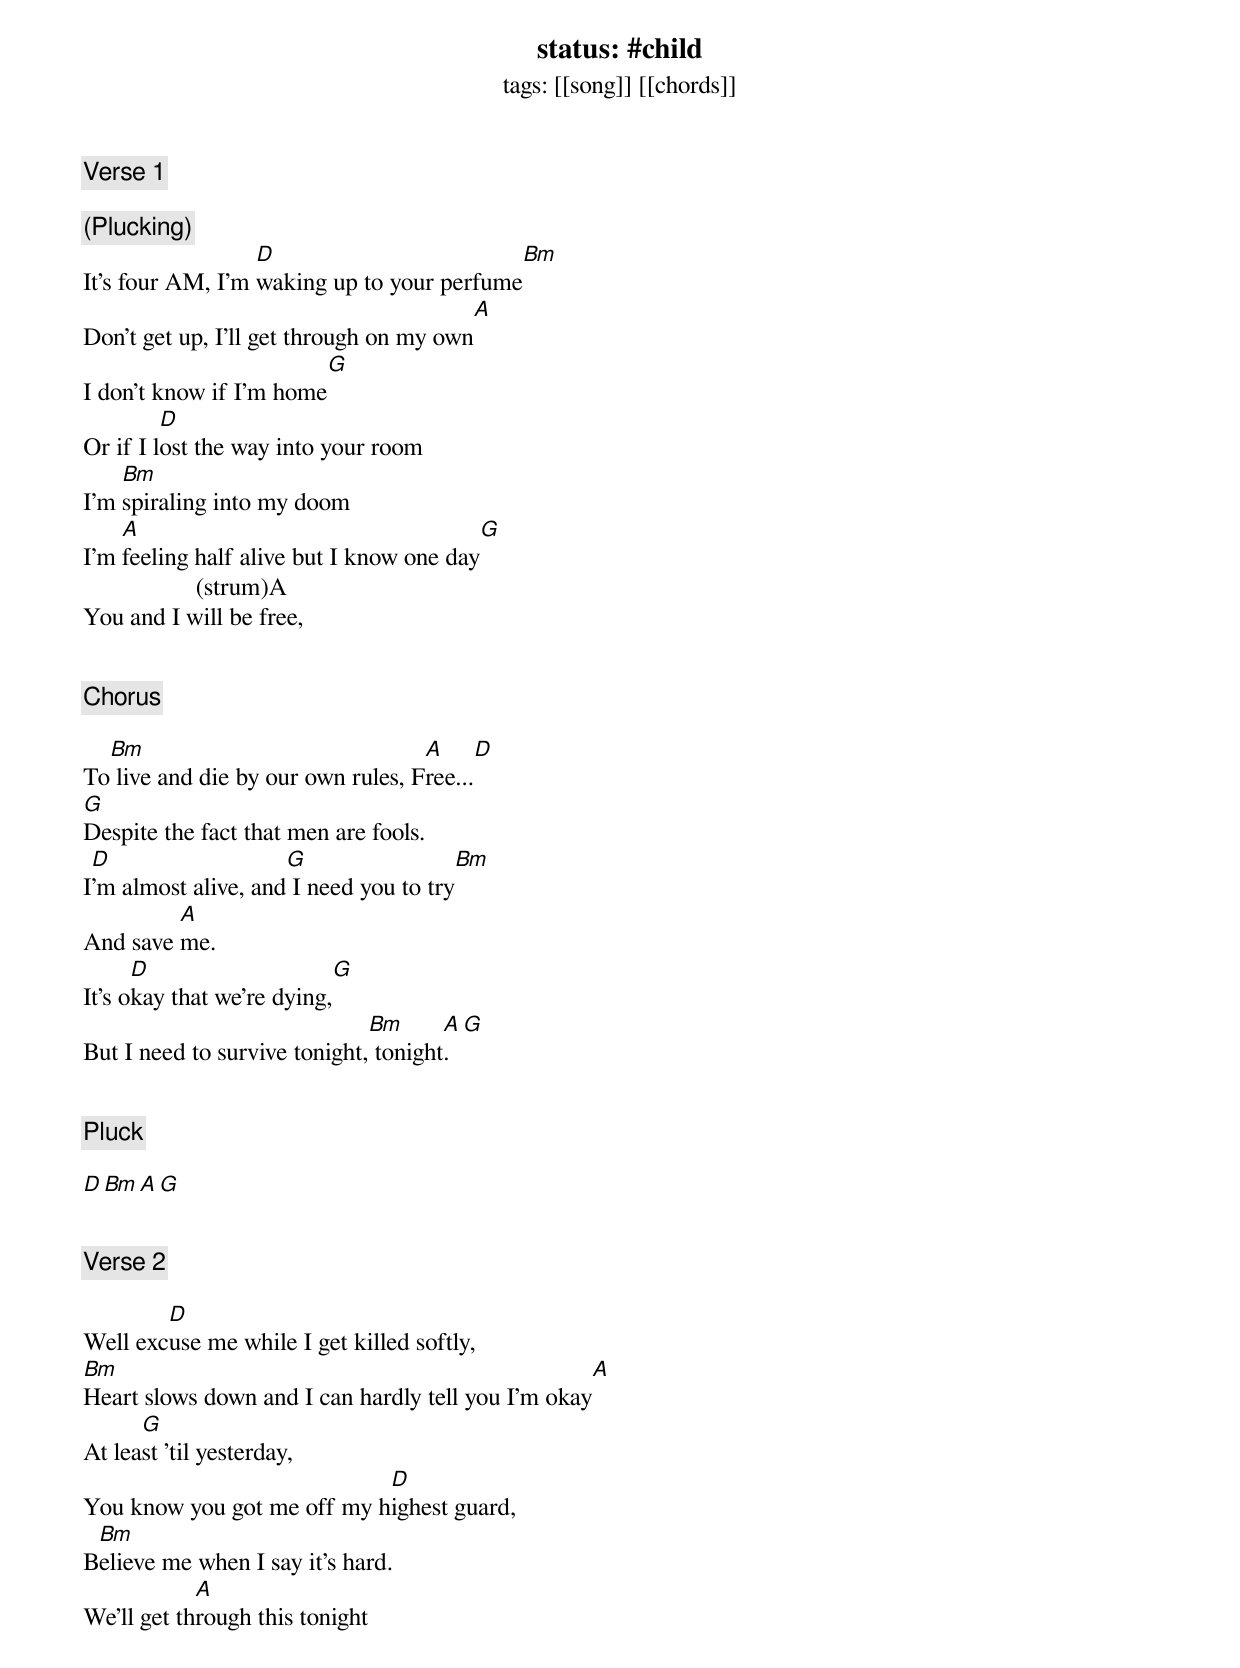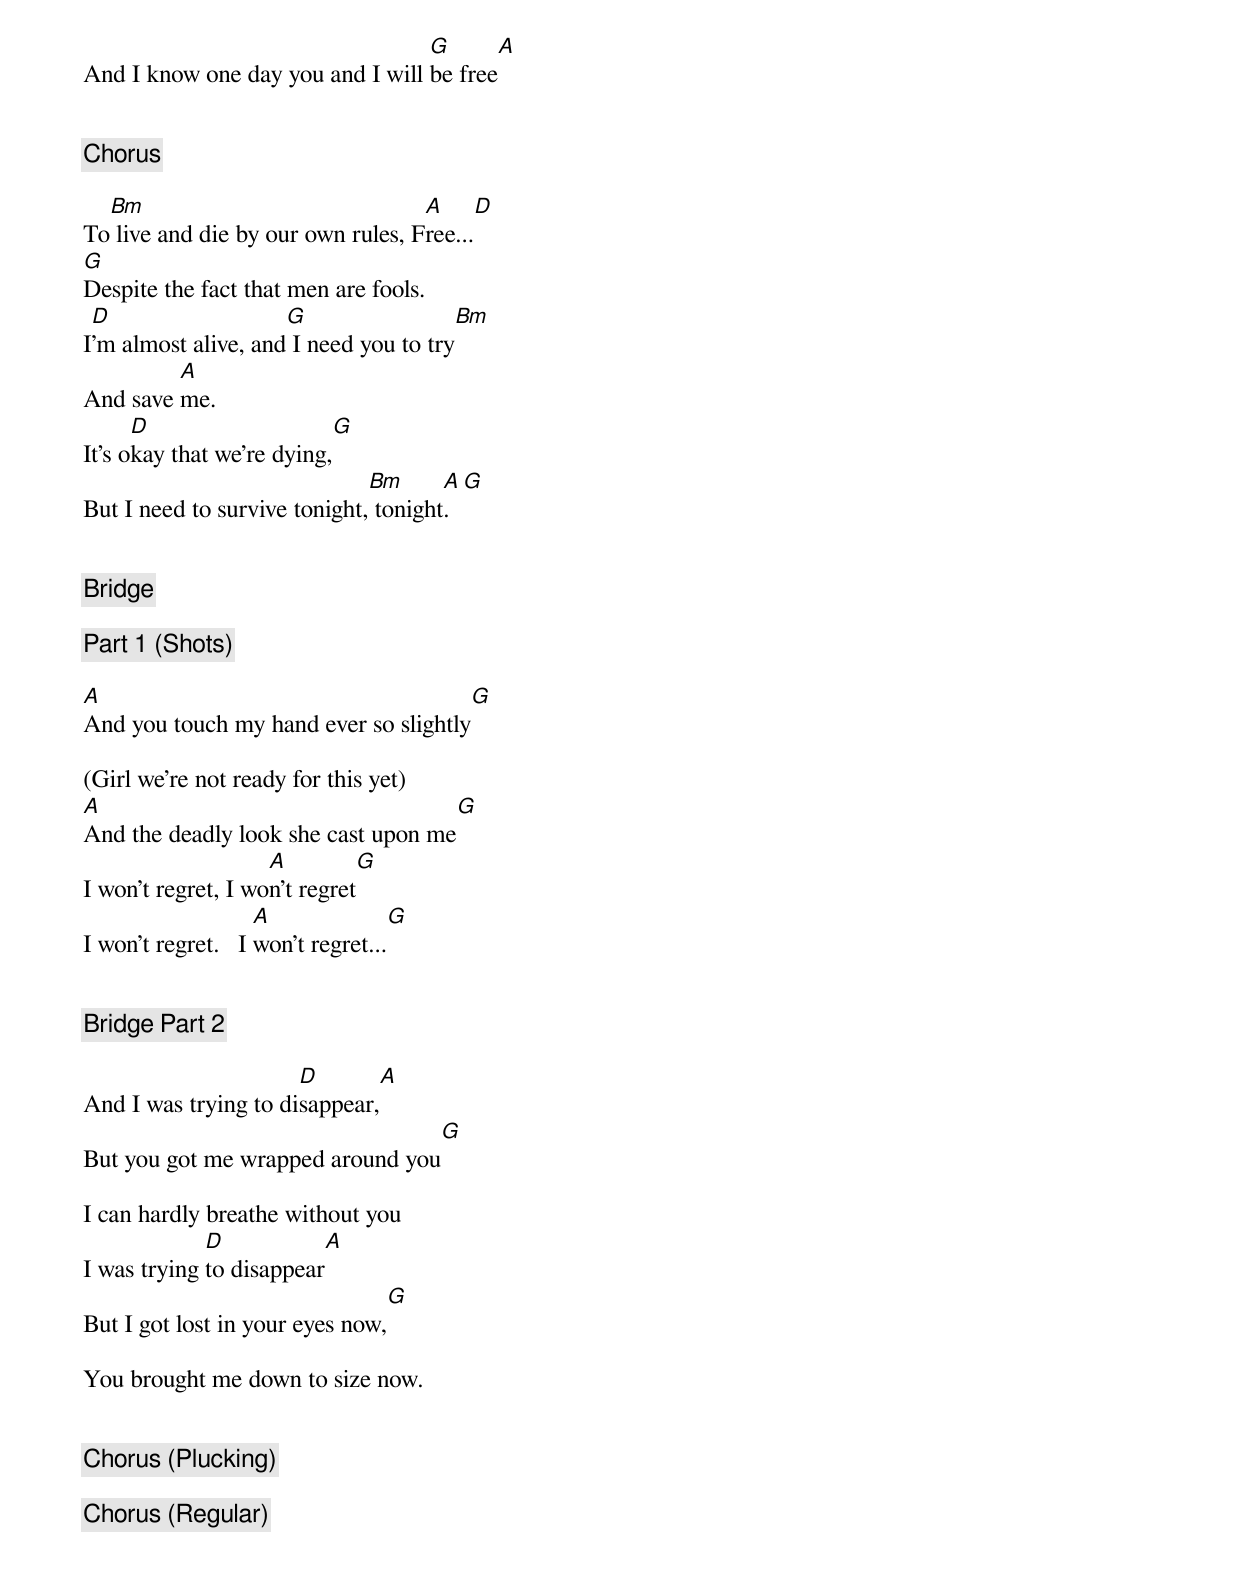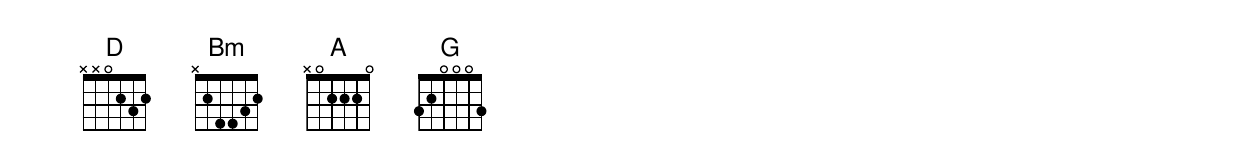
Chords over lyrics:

status: #child
tags: [[song]] [[chords]]

[Verse 1]

(Plucking)
                  D                                    Bm
It's four AM, I'm waking up to your perfume
                                          A
Don't get up, I'll get through on my own
                                   G
I don't know if I'm home
         D
Or if I lost the way into your room
    Bm
I'm spiraling into my doom
    A                                                      G
I'm feeling half alive but I know one day
                  (strum)A
You and I will be free,


[Chorus]

  Bm                               A                     D
To live and die by our own rules, Free...
G
Despite the fact that men are fools.
 D                   G                                         Bm
I'm almost alive, and I need you to try
         A
And save me.
      D                               G
It's okay that we're dying,
                              Bm      A             G
But I need to survive tonight, tonight.


[Pluck]

D Bm A G


[Verse 2]

        D
Well excuse me while I get killed softly,
Bm                                                           A
Heart slows down and I can hardly tell you I'm okay
      G
At least 'til yesterday,
                            D
You know you got me off my highest guard,
 Bm
Believe me when I say it's hard.
            A
We'll get through this tonight
                                  G                                  A
And I know one day you and I will be free


[Chorus]

  Bm                               A                     D
To live and die by our own rules, Free...
G
Despite the fact that men are fools.
 D                   G                                         Bm
I'm almost alive, and I need you to try
         A
And save me.
      D                               G
It's okay that we're dying,
                              Bm      A             G
But I need to survive tonight, tonight.


[Bridge]

[Part 1] (Shots)

A                                                       G
And you touch my hand ever so slightly

(Girl we're not ready for this yet)
A                                                       G
And the deadly look she cast upon me
                    A                       G
I won't regret, I won't regret
                    A                       G
I won't regret.   I won't regret...


[Bridge Part 2]

                      D                     A
And I was trying to disappear,
                                               G
But you got me wrapped around you

I can hardly breathe without you
             D                        A
I was trying to disappear
                                          G
But I got lost in your eyes now,

You brought me down to size now.


[Chorus] (Plucking)

[Chorus] (Regular)
